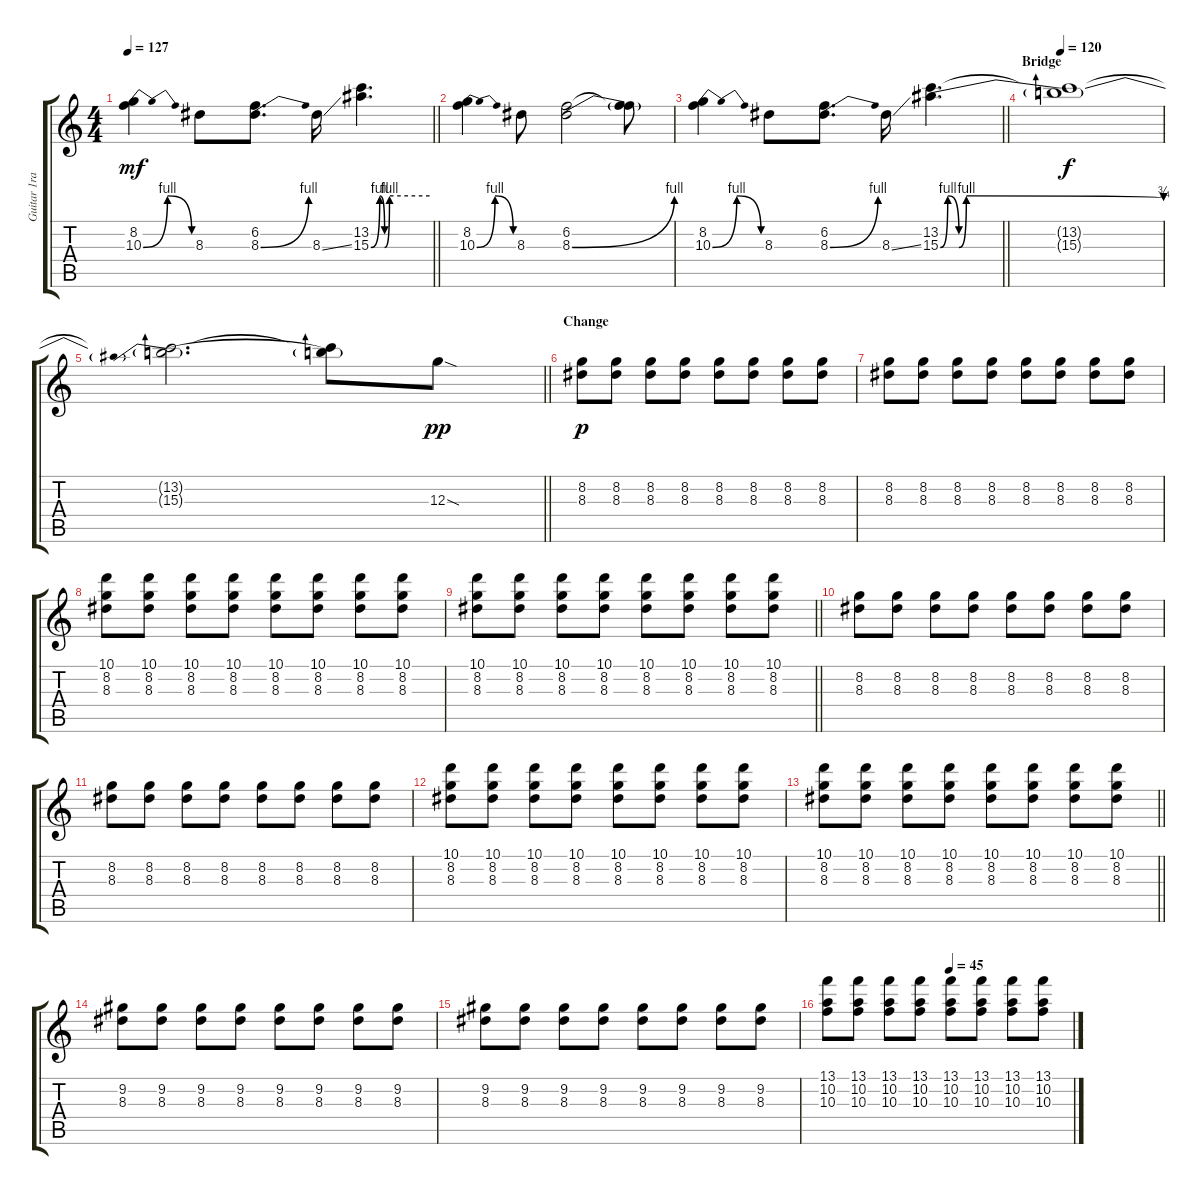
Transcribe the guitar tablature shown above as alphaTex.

\track ("Guitar 1ra" "Guitar 1ra") {instrument electricguitarclean}
\staff {score tabs}
\tuning (E4 B3 G3 D3 A2 E2) {hide}
\ts (4 4)
\tempo 127
\clef g2
\barLineRight lightlight
\ks c
(8.2 10.3{be (bendrelease 0 0 15 4 15 4 60 0)}).4{dy mf} 8.3.8 (6.2 8.3{be (bend 0 0 60 4)}).8{d} 8.3{ss}.16 (13.2 15.3{be (custom 0 0 9 4 14 0 19 4 60 4)}).4{d} |
(8.2 10.3{be (bendrelease 0 0 15 4 15 4 60 0)}).4 8.3.8 (6.2 8.3{be (bend 0 0 60 4)}).2 (6.2{t} 8.3{t}).8 |
\barLineRight lightlight
(8.2 10.3{be (bendrelease 0 0 15 4 15 4 60 0)}).4 8.3.8 (6.2 8.3{be (bend 0 0 60 4)}).8{d} 8.3{ss}.16 (13.2 15.3{be (custom 0 0 2 4 5 0 7 4 60 3)}).4{d} |
\section ("" "Bridge")
\tempo 120
(13.2{t} 15.3{t}).1{dy f} |
\barLineRight lightlight
(13.2{t} 15.3{be (prebend 0 3 60 3) t}).2{d} (13.2{t} 15.3{t}).8 12.3{sod}.8{dy pp} |
\section ("" "Change")
(8.2 8.3).8{dy p instrument electricguitarjazz} (8.2 8.3).8 (8.2 8.3).8 (8.2 8.3).8 (8.2 8.3).8 (8.2 8.3).8 (8.2 8.3).8 (8.2 8.3).8 |
(8.2 8.3).8 (8.2 8.3).8 (8.2 8.3).8 (8.2 8.3).8 (8.2 8.3).8 (8.2 8.3).8 (8.2 8.3).8 (8.2 8.3).8 |
(10.1 8.2 8.3).8 (10.1 8.2 8.3).8 (10.1 8.2 8.3).8 (10.1 8.2 8.3).8 (10.1 8.2 8.3).8 (10.1 8.2 8.3).8 (10.1 8.2 8.3).8 (10.1 8.2 8.3).8 |
\barLineRight lightlight
(10.1 8.2 8.3).8 (10.1 8.2 8.3).8 (10.1 8.2 8.3).8 (10.1 8.2 8.3).8 (10.1 8.2 8.3).8 (10.1 8.2 8.3).8 (10.1 8.2 8.3).8 (10.1 8.2 8.3).8 |
(8.2 8.3).8 (8.2 8.3).8 (8.2 8.3).8 (8.2 8.3).8 (8.2 8.3).8 (8.2 8.3).8 (8.2 8.3).8 (8.2 8.3).8 |
(8.2 8.3).8 (8.2 8.3).8 (8.2 8.3).8 (8.2 8.3).8 (8.2 8.3).8 (8.2 8.3).8 (8.2 8.3).8 (8.2 8.3).8 |
(10.1 8.2 8.3).8 (10.1 8.2 8.3).8 (10.1 8.2 8.3).8 (10.1 8.2 8.3).8 (10.1 8.2 8.3).8 (10.1 8.2 8.3).8 (10.1 8.2 8.3).8 (10.1 8.2 8.3).8 |
\barLineRight lightlight
(10.1 8.2 8.3).8 (10.1 8.2 8.3).8 (10.1 8.2 8.3).8 (10.1 8.2 8.3).8 (10.1 8.2 8.3).8 (10.1 8.2 8.3).8 (10.1 8.2 8.3).8 (10.1 8.2 8.3).8 |
(9.2 8.3).8 (9.2 8.3).8 (9.2 8.3).8 (9.2 8.3).8 (9.2 8.3).8 (9.2 8.3).8 (9.2 8.3).8 (9.2 8.3).8 |
(9.2 8.3).8 (9.2 8.3).8 (9.2 8.3).8 (9.2 8.3).8 (9.2 8.3).8 (9.2 8.3).8 (9.2 8.3).8 (9.2 8.3).8 |
\tempo (45 0.5)
(13.1 10.2 10.3).8 (13.1 10.2 10.3).8 (13.1 10.2 10.3).8 (13.1 10.2 10.3).8 (13.1 10.2 10.3).8 (13.1 10.2 10.3).8 (13.1 10.2 10.3).8 (13.1 10.2 10.3).8
